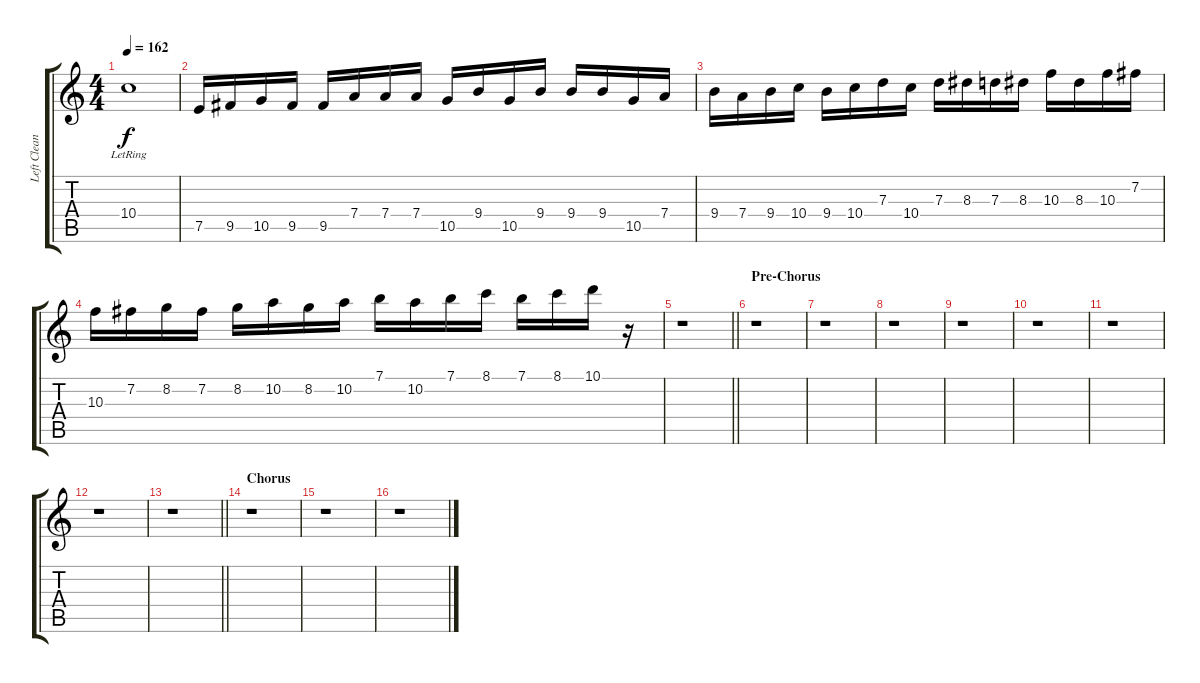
\track ("Left Clean Background Guitar" "Left Clean") {instrument electricguitarjazz}
\staff {score tabs}
\tuning (E4 B3 G3 D3 A2 E2) {hide}
\ts (4 4)
\tempo 162
\clef g2
\ks c
10.4{lr}.1{dy f} |
7.5.16 9.5.16 10.5.16 9.5.16 9.5.16 7.4.16 7.4.16 7.4.16 10.5.16 9.4.16 10.5.16 9.4.16 9.4.16 9.4.16 10.5.16 7.4.16 |
9.4.16 7.4.16 9.4.16 10.4.16 9.4.16 10.4.16 7.3.16 10.4.16 7.3.16 8.3.16 7.3.16 8.3.16 10.3.16 8.3.16 10.3.16 7.2.16 |
10.3.16 7.2.16 8.2.16 7.2.16 8.2.16 10.2.16 8.2.16 10.2.16 7.1.16 10.2.16 7.1.16 8.1.16 7.1.16 8.1.16 10.1.16 r.16 |
\barLineRight lightlight
r.1 |
\section ("" "Pre-Chorus")
r.1 |
r.1 |
r.1 |
r.1 |
r.1 |
r.1 |
r.1 |
\barLineRight lightlight
r.1 |
\section ("" "Chorus")
r.1 |
r.1 |
r.1
